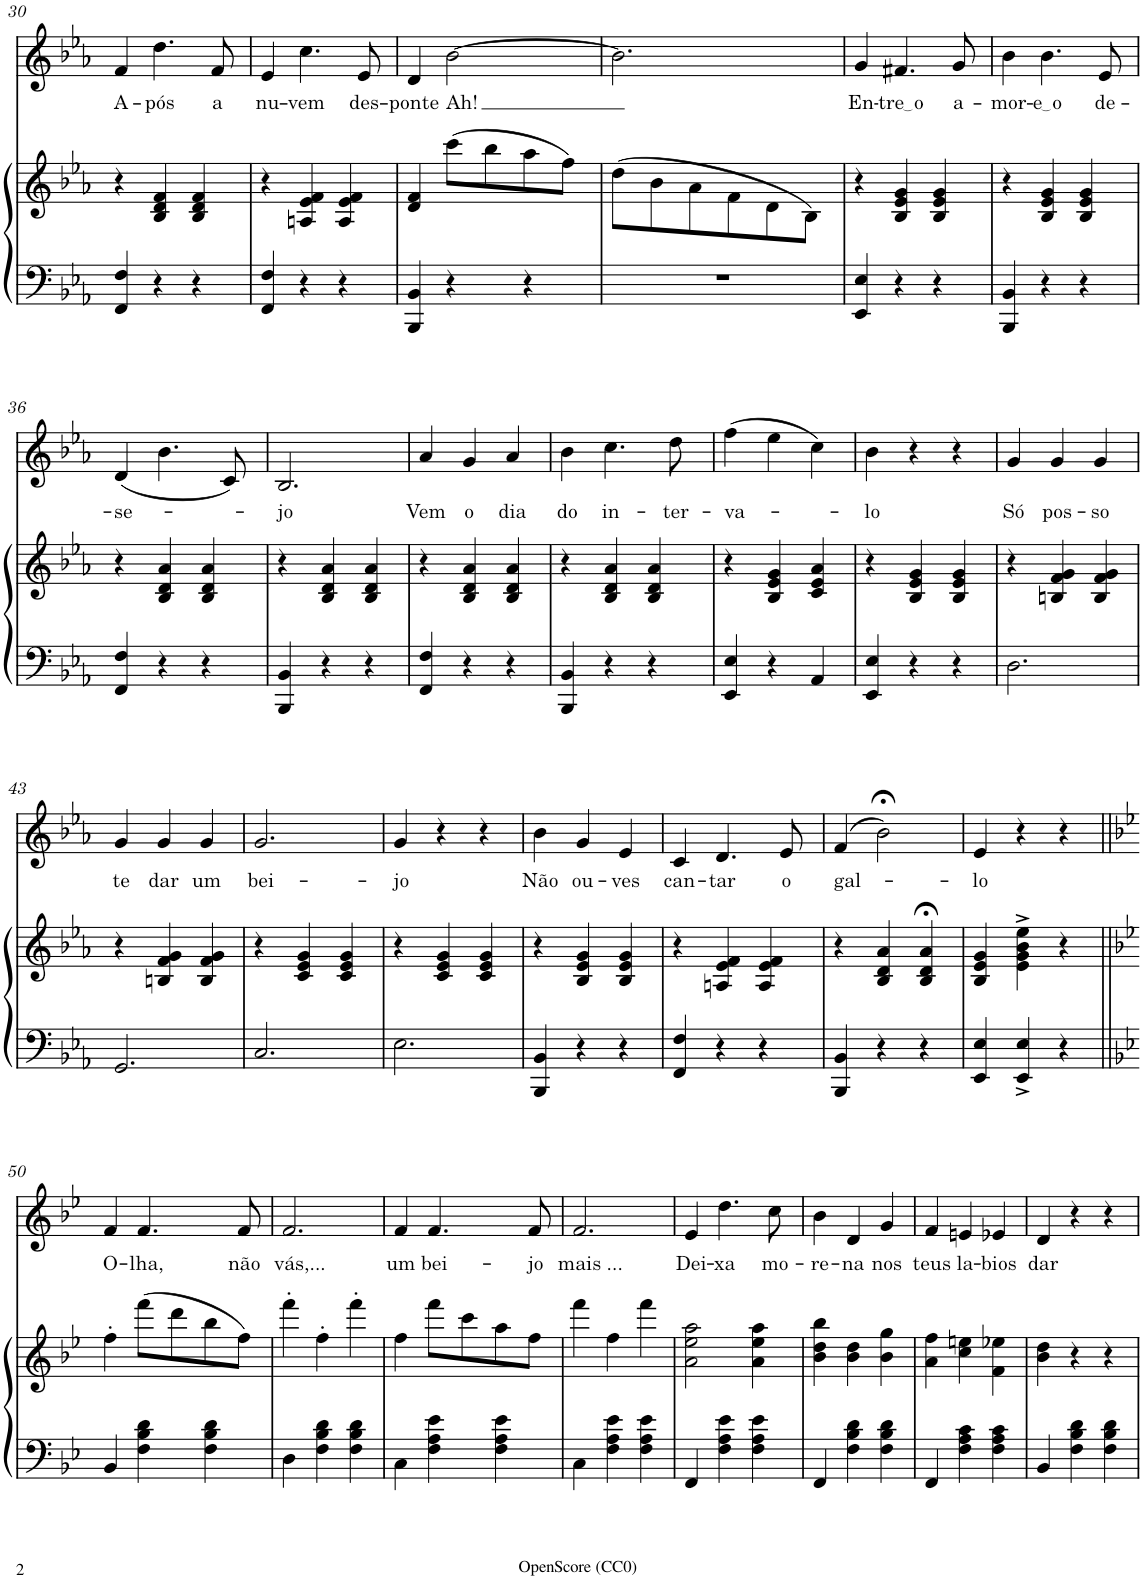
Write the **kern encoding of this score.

**kern	**kern	**kern	**text
*part2	*part2	*part1	*part1
*staff3	*staff2	*staff1	*staff1
*I"Piano	*	*I"Canto Voice	*
*I'Pno	*	*	*
!!LO:PB:g=z
*clefF4	*clefG2	*clefG2	*
*k[b-e-a-]	*k[b-e-a-]	*k[b-e-a-]	*
*M3/4	*M3/4	*M3/4	*
=30	=30	=30	=30
!	!	!	!LO:LY:b
4FF/ 4F/	4r	4f/	A-
!	!	!	!LO:LY:b
4r	4B-/ 4d/ 4f/	4.dd\	-pós
4r	4B-/ 4d/ 4f/	.	.
!	!	!	!LO:LY:b
.	.	8f/	a
=31	=31	=31	=31
!	!	!	!LO:LY:b
4FF/ 4F/	4r	4e-/	nu-
!	!	!	!LO:LY:b
4r	4An/ 4e-/ 4f/	4.cc\	-vem
4r	4A/ 4e-/ 4f/	.	.
!	!	!	!LO:LY:b
.	.	8e-/	des-
=32	=32	=32	=32
!	!	!	!LO:LY:b
4BBB-/ 4BB-/	4d/ 4f/	4d/	-ponte
!	!	!	!LO:LY:b
4r	(8ccc\L	[2b-\	Ah!
.	8bb-\	.	.
4r	8aa-\	.	.
.	8ff\J)	.	.
=33	=33	=33	=33
2.r	(8dd\L	2.b-\]	.
.	8b-\	.	.
.	8a-\	.	.
.	8f\	.	.
.	8d\	.	.
.	8B-\J)	.	.
=34	=34	=34	=34
!	!	!	!LO:LY:b
4EE-/ 4E-/	4r	4g/	En-
!	!	!	!LO:LY:b
4r	4B-/ 4e-/ 4g/	4.f#X/	tre o
4r	4B-/ 4e-/ 4g/	.	.
!	!	!	!LO:LY:b
.	.	8g/	a-
=35	=35	=35	=35
!	!	!	!LO:LY:b
4BBB-/ 4BB-/	4r	4b-\	-mor-
!	!	!	!LO:LY:b
4r	4B-/ 4e-/ 4g/	4.b-\	e o
4r	4B-/ 4e-/ 4g/	.	.
!	!	!	!LO:LY:b
.	.	8e-/	de-
!!LO:LB:g=z
=36	=36	=36	=36
!	!	!	!LO:LY:b
4FF/ 4F/	4r	(<4d/	-se-
4r	4B-/ 4d/ 4a-/	4.b-\	.
4r	4B-/ 4d/ 4a-/	.	.
.	.	8c/)	.
=37	=37	=37	=37
!	!	!	!LO:LY:b
4BBB-/ 4BB-/	4r	2.B-/	-jo
4r	4B-/ 4d/ 4a-/	.	.
4r	4B-/ 4d/ 4a-/	.	.
=38	=38	=38	=38
!	!	!	!LO:LY:b
4FF/ 4F/	4r	4a-/	Vem
!	!	!	!LO:LY:b
4r	4B-/ 4d/ 4a-/	4g/	o
!	!	!	!LO:LY:b
4r	4B-/ 4d/ 4a-/	4a-/	dia
=39	=39	=39	=39
!	!	!	!LO:LY:b
4BBB-/ 4BB-/	4r	4b-\	do
!	!	!	!LO:LY:b
4r	4B-/ 4d/ 4a-/	4.cc\	in-
4r	4B-/ 4d/ 4a-/	.	.
!	!	!	!LO:LY:b
.	.	8dd\	-ter-
=40	=40	=40	=40
!	!	!	!LO:LY:b
4EE-/ 4E-/	4r	(4ff\	-va-
4r	4B-/ 4e-/ 4g/	4ee-\	.
4AA-/	4c/ 4e-/ 4a-/	4cc\)	.
=41	=41	=41	=41
!	!	!	!LO:LY:b
4EE-/ 4E-/	4r	4b-\	-lo
4r	4B-/ 4e-/ 4g/	4r	.
4r	4B-/ 4e-/ 4g/	4r	.
=42	=42	=42	=42
!	!	!	!LO:LY:b
2.D\	4r	4g/	Só
!	!	!	!LO:LY:b
.	4Bn/ 4f/ 4g/	4g/	pos-
!	!	!	!LO:LY:b
.	4B/ 4f/ 4g/	4g/	-so
!!LO:LB:g=z
=43	=43	=43	=43
!	!	!	!LO:LY:b
2.GG/	4r	4g/	te
!	!	!	!LO:LY:b
.	4Bn/ 4f/ 4g/	4g/	dar
!	!	!	!LO:LY:b
.	4B/ 4f/ 4g/	4g/	um
=44	=44	=44	=44
!	!	!	!LO:LY:b
2.C/	4r	2.g/	bei-
.	4c/ 4e-/ 4g/	.	.
.	4c/ 4e-/ 4g/	.	.
=45	=45	=45	=45
!	!	!	!LO:LY:b
2.E-\	4r	4g/	-jo
.	4c/ 4e-/ 4g/	4r	.
.	4c/ 4e-/ 4g/	4r	.
=46	=46	=46	=46
!	!	!	!LO:LY:b
4BBB-/ 4BB-/	4r	4b-\	Não
!	!	!	!LO:LY:b
4r	4B-/ 4e-/ 4g/	4g/	ou-
!	!	!	!LO:LY:b
4r	4B-/ 4e-/ 4g/	4e-/	-ves
=47	=47	=47	=47
!	!	!	!LO:LY:b
4FF/ 4F/	4r	4c/	can-
!	!	!	!LO:LY:b
4r	4An/ 4e-/ 4f/	4.d/	-tar
4r	4A/ 4e-/ 4f/	.	.
!	!	!	!LO:LY:b
.	.	8e-/	o
=48	=48	=48	=48
!	!	!	!LO:LY:b
4BBB-/ 4BB-/	4r	(4f/	gal-
4r	4B-/ 4d/ 4a-/	2b-;<\)	.
4r	4B-/;< 4d/;< 4a-/;<	.	.
=49	=49	=49	=49
!	!	!	!LO:LY:b
4EE-/ 4E-/	4B-/ 4e-/ 4g/	4e-/	-lo
4EE-/^ 4E-/^	4e-\^> 4g\^> 4b-\^> 4ee-\^>	4r	.
4r	4r	4r	.
!!LO:LB:g=z
=50||	=50||	=50||	=50||
*k[b-e-]	*k[b-e-]	*k[b-e-]	*
!	!	!	!LO:LY:b
4BB-/	4ff'\	4f/	O-
!	!	!	!LO:LY:b
4F\ 4B-\ 4d\	(8fff\L	4.f/	-lha,
.	8ddd\	.	.
4F\ 4B-\ 4d\	8bb-\	.	.
!	!	!	!LO:LY:b
.	8ff\J)	8f/	não
=51	=51	=51	=51
!	!	!	!LO:LY:b
4D\	4fff'\	2.f/	vás,...
4F\ 4B-\ 4d\	4ff'\	.	.
4F\ 4B-\ 4d\	4fff'\	.	.
=52	=52	=52	=52
!	!	!	!LO:LY:b
4C\	4ff\	4f/	um
!	!	!	!LO:LY:b
4F\ 4A\ 4e-\	8fff\L	4.f/	bei-
.	8ccc\	.	.
4F\ 4A\ 4e-\	8aa\	.	.
!	!	!	!LO:LY:b
.	8ff\J	8f/	-jo
=53	=53	=53	=53
!	!	!	!LO:LY:b
4C\	4fff\	2.f/	mais ...
4F\ 4A\ 4e-\	4ff\	.	.
4F\ 4A\ 4e-\	4fff\	.	.
=54	=54	=54	=54
!	!	!	!LO:LY:b
4FF/	2a\ 2ee-\ 2aa\	4e-/	Dei-
!	!	!	!LO:LY:b
4F\ 4A\ 4e-\	.	4.dd\	-xa
4F\ 4A\ 4e-\	4a\ 4ee-\ 4aa\	.	.
!	!	!	!LO:LY:b
.	.	8cc\	mo-
=55	=55	=55	=55
!	!	!	!LO:LY:b
4FF/	4b-\ 4dd\ 4bb-\	4b-\	-re-
!	!	!	!LO:LY:b
4F\ 4B-\ 4d\	4b-\ 4dd\	4d/	-na
!	!	!	!LO:LY:b
4F\ 4B-\ 4d\	4b-\ 4gg\	4g/	nos
=56	=56	=56	=56
!	!	!	!LO:LY:b
4FF/	4a\ 4ff\	4f/	teus
!	!	!	!LO:LY:b
4F\ 4A\ 4c\	4cc\ 4een\	4en/	la-
!	!	!	!LO:LY:b
4F\ 4A\ 4c\	4f\ 4ee-X\	4e-X/	-bios
=57	=57	=57	=57
!	!	!	!LO:LY:b
4BB-/	4b-\ 4dd\	4d/	dar
4F\ 4B-\ 4d\	4r	4r	.
4F\ 4B-\ 4d\	4r	4r	.
=	=	=	=
*-	*-	*-	*-
